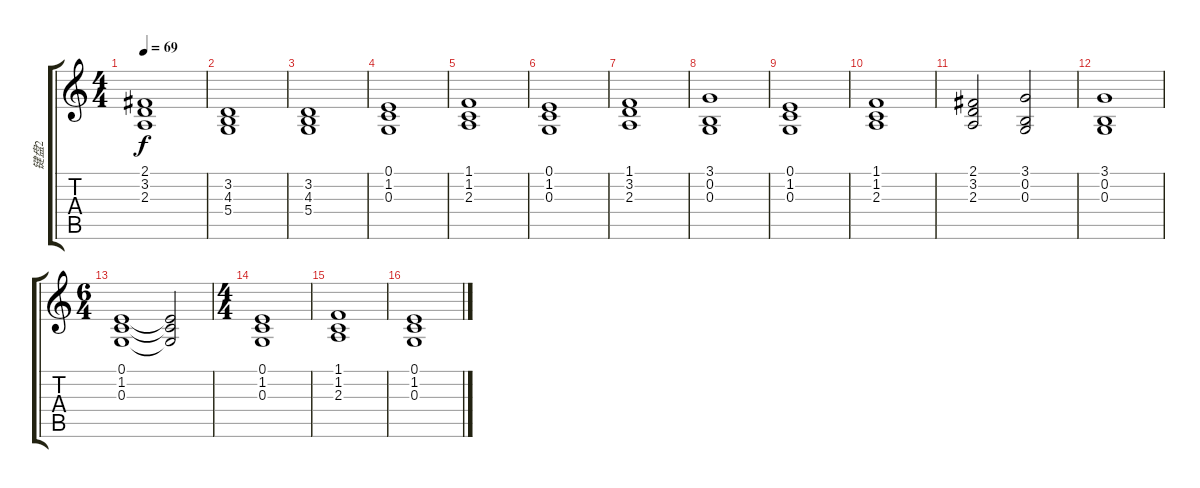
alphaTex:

\track ("键盘2" "键盘2") {instrument synthstrings1}
\staff {score tabs}
\tuning (E4 B3 G3 D3 A2 E2) {hide}
\ts (4 4)
\tempo 69
\clef g2
\ks c
(2.1 3.2 2.3).1{dy f} |
(3.2 4.3 5.4).1 |
(3.2 4.3 5.4).1 |
(0.1 1.2 0.3).1 |
(1.1 1.2 2.3).1 |
(0.1 1.2 0.3).1 |
(1.1 3.2 2.3).1 |
(3.1 0.2 0.3).1 |
(0.1 1.2 0.3).1 |
(1.1 1.2 2.3).1 |
(2.1 3.2 2.3).2 (3.1 0.2 0.3).2 |
(3.1 0.2 0.3).1 |
\ts (6 4)
(0.1 1.2 0.3).1 (0.1{t} 1.2{t} 0.3{t}).2 |
\ts (4 4)
(0.1 1.2 0.3).1 |
(1.1 1.2 2.3).1 |
(0.1 1.2 0.3).1
